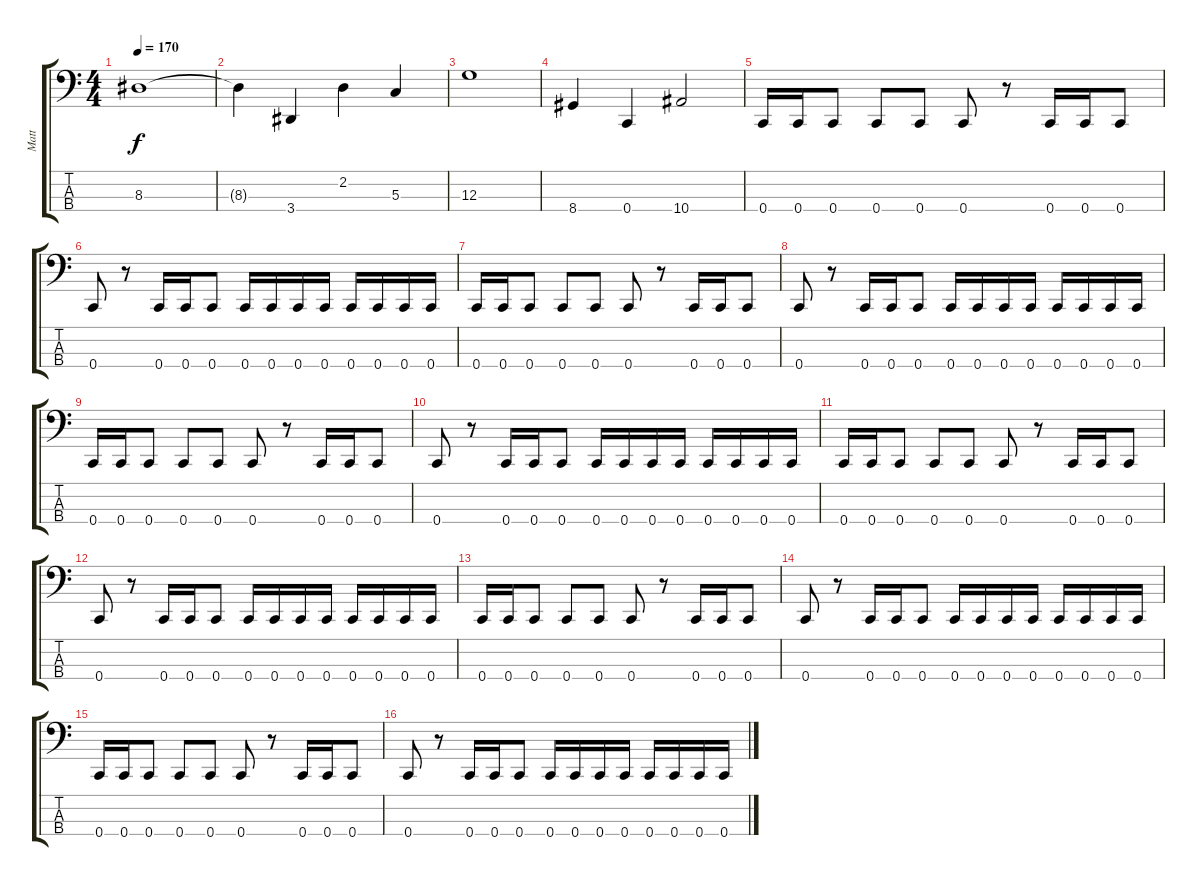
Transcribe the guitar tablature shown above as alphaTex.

\track ("Matt" "Matt") {instrument electricbasspick}
\staff {score tabs}
\tuning (F2 C2 G1 C1) {hide}
\ts (4 4)
\tempo 170
\clef f4
\ks c
8.3.1{dy f} |
8.3{t}.4 3.4.4 2.2.4 5.3.4 |
12.3.1 |
8.4.4 0.4.4 10.4.2 |
0.4.16 0.4.16 0.4.8 0.4.8 0.4.8 0.4.8 r.8 0.4.16 0.4.16 0.4.8 |
0.4.8 r.8 0.4.16 0.4.16 0.4.8 0.4.16 0.4.16 0.4.16 0.4.16 0.4.16 0.4.16 0.4.16 0.4.16 |
0.4.16 0.4.16 0.4.8 0.4.8 0.4.8 0.4.8 r.8 0.4.16 0.4.16 0.4.8 |
0.4.8 r.8 0.4.16 0.4.16 0.4.8 0.4.16 0.4.16 0.4.16 0.4.16 0.4.16 0.4.16 0.4.16 0.4.16 |
0.4.16 0.4.16 0.4.8 0.4.8 0.4.8 0.4.8 r.8 0.4.16 0.4.16 0.4.8 |
0.4.8 r.8 0.4.16 0.4.16 0.4.8 0.4.16 0.4.16 0.4.16 0.4.16 0.4.16 0.4.16 0.4.16 0.4.16 |
0.4.16 0.4.16 0.4.8 0.4.8 0.4.8 0.4.8 r.8 0.4.16 0.4.16 0.4.8 |
0.4.8 r.8 0.4.16 0.4.16 0.4.8 0.4.16 0.4.16 0.4.16 0.4.16 0.4.16 0.4.16 0.4.16 0.4.16 |
0.4.16 0.4.16 0.4.8 0.4.8 0.4.8 0.4.8 r.8 0.4.16 0.4.16 0.4.8 |
0.4.8 r.8 0.4.16 0.4.16 0.4.8 0.4.16 0.4.16 0.4.16 0.4.16 0.4.16 0.4.16 0.4.16 0.4.16 |
0.4.16 0.4.16 0.4.8 0.4.8 0.4.8 0.4.8 r.8 0.4.16 0.4.16 0.4.8 |
0.4.8 r.8 0.4.16 0.4.16 0.4.8 0.4.16 0.4.16 0.4.16 0.4.16 0.4.16 0.4.16 0.4.16 0.4.16
